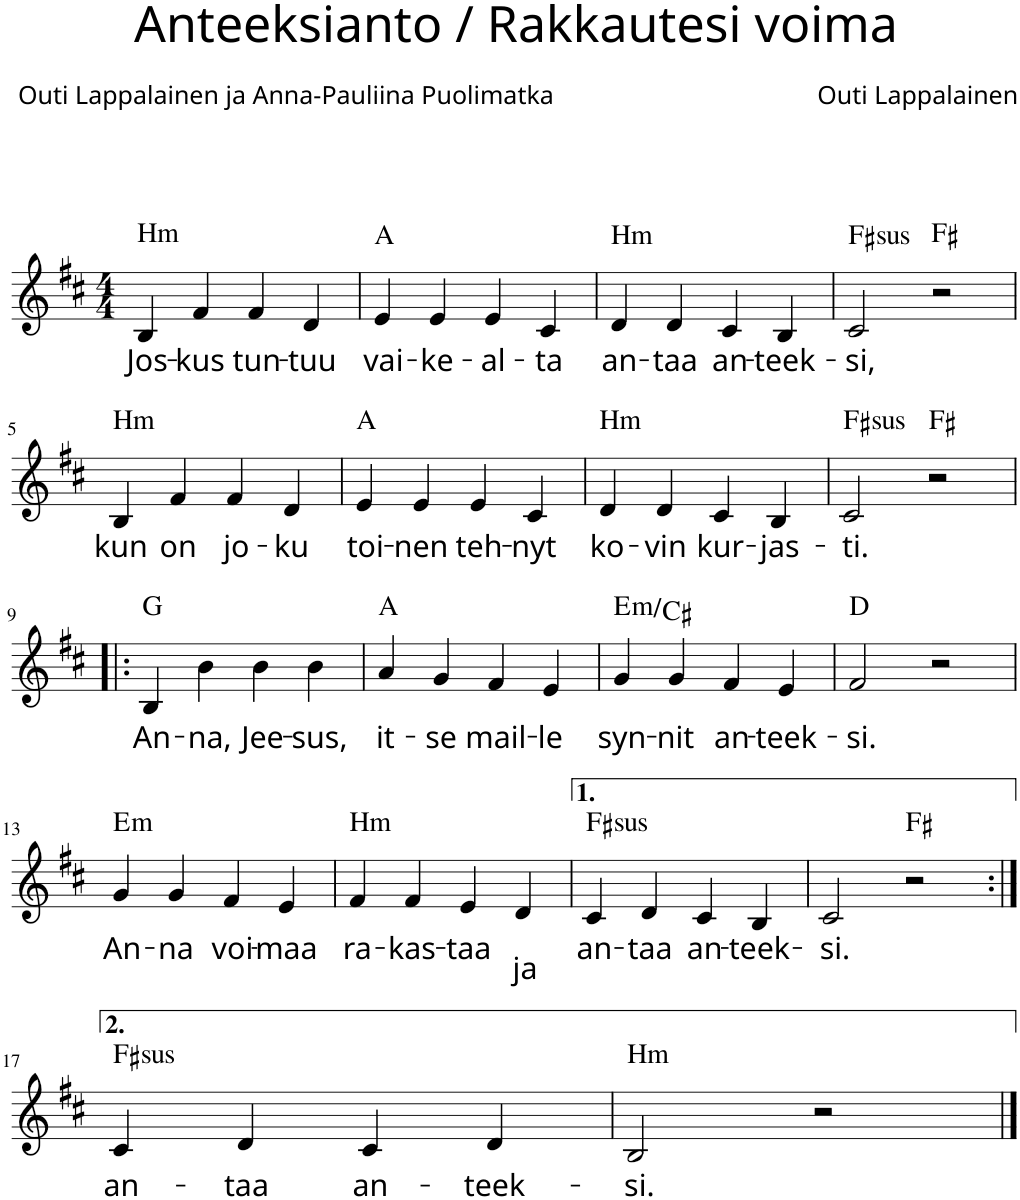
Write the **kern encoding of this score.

**kern	**text	**harte
*part1	*part1	*part1
*staff1	*staff1	*
*I"Piano	*	*
*I'Pno.	*	*
*clefG2	*	*
*k[f#c#]	*	*
*M4/4	*	*
=1	=1	=1
!	!LO:LY:b	!LO:H:kt=Hm
4B/	Jos-	N
!	!LO:LY:b	!
4f#/	-kus	.
!	!LO:LY:b	!
4f#/	tun-	.
!	!LO:LY:b	!
4d/	-tuu	.
=2	=2	=2
!	!LO:LY:b	!
4e/	vai-	A:maj
!	!LO:LY:b	!
4e/	-ke-	.
!	!LO:LY:b	!
4e/	-al-	.
!	!LO:LY:b	!
4c#/	-ta	.
=3	=3	=3
!	!LO:LY:b	!LO:H:kt=Hm
4d/	an-	N
!	!LO:LY:b	!
4d/	-taa	.
!	!LO:LY:b	!
4c#/	an-	.
!	!LO:LY:b	!
4B/	-teek-	.
=4	=4	=4
!	!LO:LY:b	!LO:H:kt=sus
2c#/	-si,	F#:sus4
2r	.	F#:maj
!!LO:LB:g=z
=5	=5	=5
!	!LO:LY:b	!LO:H:kt=Hm
4B/	kun	N
!	!LO:LY:b	!
4f#/	on	.
!	!LO:LY:b	!
4f#/	jo-	.
!	!LO:LY:b	!
4d/	-ku	.
=6	=6	=6
!	!LO:LY:b	!
4e/	toi-	A:maj
!	!LO:LY:b	!
4e/	-nen	.
!	!LO:LY:b	!
4e/	teh-	.
!	!LO:LY:b	!
4c#/	-nyt	.
=7	=7	=7
!	!LO:LY:b	!LO:H:kt=Hm
4d/	ko-	N
!	!LO:LY:b	!
4d/	-vin	.
!	!LO:LY:b	!
4c#/	kur-	.
!	!LO:LY:b	!
4B/	-jas-	.
=8	=8	=8
!	!LO:LY:b	!LO:H:kt=sus
2c#/	-ti.	F#:sus4
2r	.	F#:maj
!!LO:LB:g=z
=9!|:	=9!|:	=9!|:
!	!LO:LY:b	!
4B/	An-	G:maj
!	!LO:LY:b	!
4b\	-na,	.
!	!LO:LY:b	!
4b\	Jee-	.
!	!LO:LY:b	!
4b\	-sus,	.
=10	=10	=10
!	!LO:LY:b	!
4a/	it-	A:maj
!	!LO:LY:b	!
4g/	-se	.
!	!LO:LY:b	!
4f#/	mail-	.
!	!LO:LY:b	!
4e/	-le	.
=11	=11	=11
!	!LO:LY:b	!LO:H:kt=m
4g/	syn-	E:min/6
!	!LO:LY:b	!
4g/	-nit	.
!	!LO:LY:b	!
4f#/	an-	.
!	!LO:LY:b	!
4e/	-teek-	.
=12	=12	=12
!	!LO:LY:b	!
2f#/	-si.	D:maj
2r	.	.
!!LO:LB:g=z
=13	=13	=13
!	!LO:LY:b	!LO:H:kt=m
4g/	An-	E:min
!	!LO:LY:b	!
4g/	-na	.
!	!LO:LY:b	!
4f#/	voi-	.
!	!LO:LY:b	!
4e/	-maa	.
=14	=14	=14
!	!LO:LY:b	!LO:H:kt=Hm
4f#/	ra-	N
!	!LO:LY:b	!
4f#/	-kas-	.
!	!LO:LY:b	!
4e/	-taa	.
!	!LO:LY:b	!
4d/	ja	.
=15	=15	=15
!	!LO:LY:b	!LO:H:kt=sus
4c#/	an-	F#:sus4
!	!LO:LY:b	!
4d/	-taa	.
!	!LO:LY:b	!
4c#/	an-	.
!	!LO:LY:b	!
4B/	-teek-	.
=16	=16	=16
!	!LO:LY:b	!
2c#/	-si.	.
2r	.	F#:maj
!!LO:LB:g=z
=17:|!	=17:|!	=17:|!
!	!LO:LY:b	!LO:H:kt=sus
4c#/	an-	F#:sus4
!	!LO:LY:b	!
4d/	-taa	.
!	!LO:LY:b	!
4c#/	an-	.
!	!LO:LY:b	!
4d/	-teek-	.
=18	=18	=18
!	!LO:LY:b	!LO:H:kt=Hm
2B/	-si.	N
2r	.	.
==	==	==
*-	*-	*-
